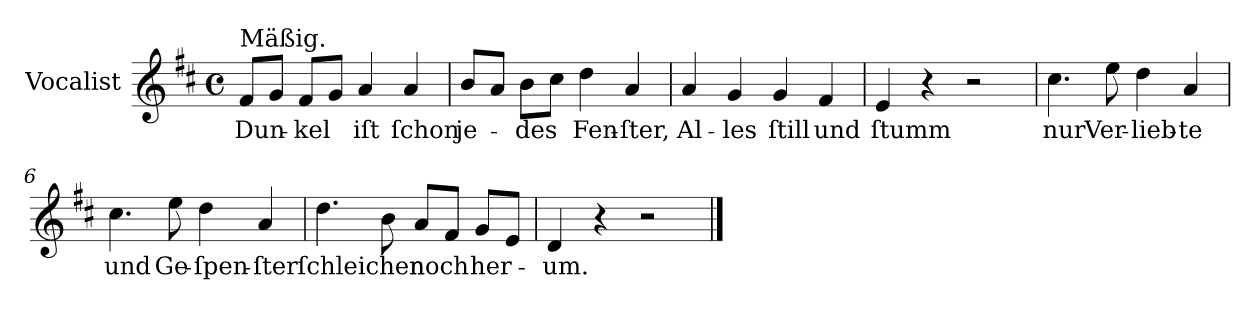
**kern	**text
*part1	*part1
*staff1	*staff1
*I"Vocalist	*
*clefG2	*
*k[f#c#]	*
*D:	*
*M4/4	*
*met(c)	*
=1	=1
!LO:TX:a:t=Mäßig.	!
8f#L	Dun-
8gJ	.
8f#L	-kel
8gJ	.
4a	iſt
4a	ſchon
=2	=2
8bL	je-
8aJ	.
8bL	-des
8cc#J	.
4dd	Fen-
4a	-ſter,
=3	=3
4a	Al-
4g	-les
4g	ſtill
4f#	und
=4	=4
4e	ſtumm
4r	.
2r	.
=5	=5
4.cc#	nur
8ee	Ver-
4dd	-lieb-
4a	-te
=6	=6
4.cc#	und
8ee	Ge-
4dd	-ſpen-
4a	-ſter
=7	=7
4.dd	ſchleichen
8b	.
8aL	noch
8f#J	.
8gL	her-
8eJ	.
=8	=8
4d	-um.
4r	.
2r	.
==	==
*-	*-
